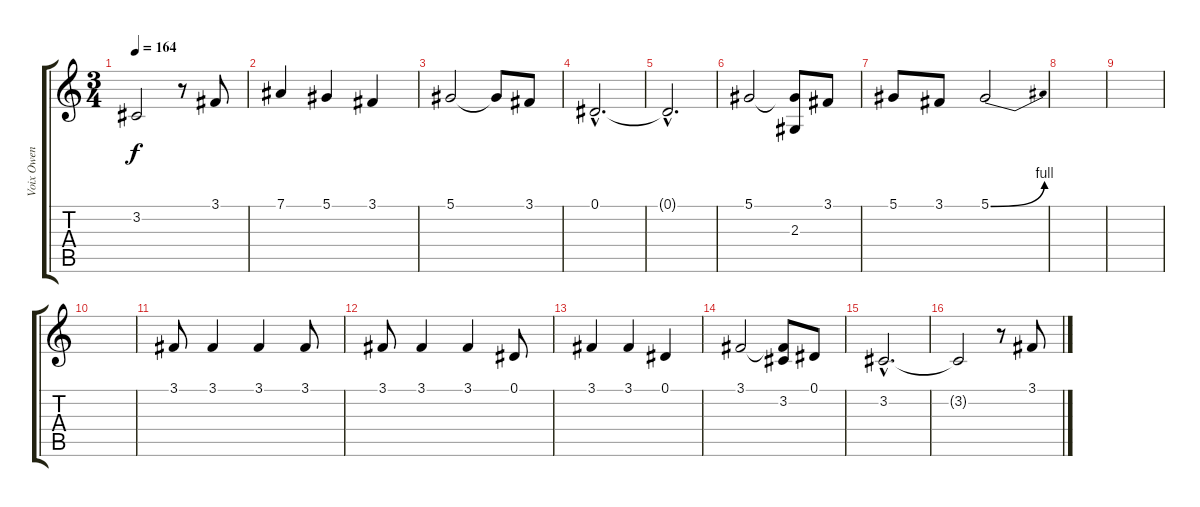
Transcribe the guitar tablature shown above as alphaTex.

\track ("Voix Owen" "Voix Owen") {instrument lead8bassandlead}
\staff {score tabs}
\tuning (Eb4 Bb3 Gb3 Db3 Ab2 Eb2) {hide}
\ts (3 4)
\tempo 164
\clef g2
\ks c
3.2{t}.2{dy f} r.8 3.1.8 |
7.1.4 5.1.4 3.1.4 |
5.1.2 5.1{t}.8 3.1.8 |
0.1{hac}.2{d} |
0.1{hac t}.2{d} |
5.1.2 (5.1{t} 2.3).8 3.1.8 |
5.1.8 3.1.8 5.1{be (bend 0 0 60 4)}.2 |
|
|
|
3.1.8 3.1.4 3.1.4 3.1.8 |
3.1.8 3.1.4 3.1.4 0.1.8 |
3.1.4 3.1.4 0.1.4 |
3.1.2 (3.1{t} 3.2).8 0.1.8 |
3.2{hac}.2{d} |
3.2{t}.2 r.8 3.1.8
